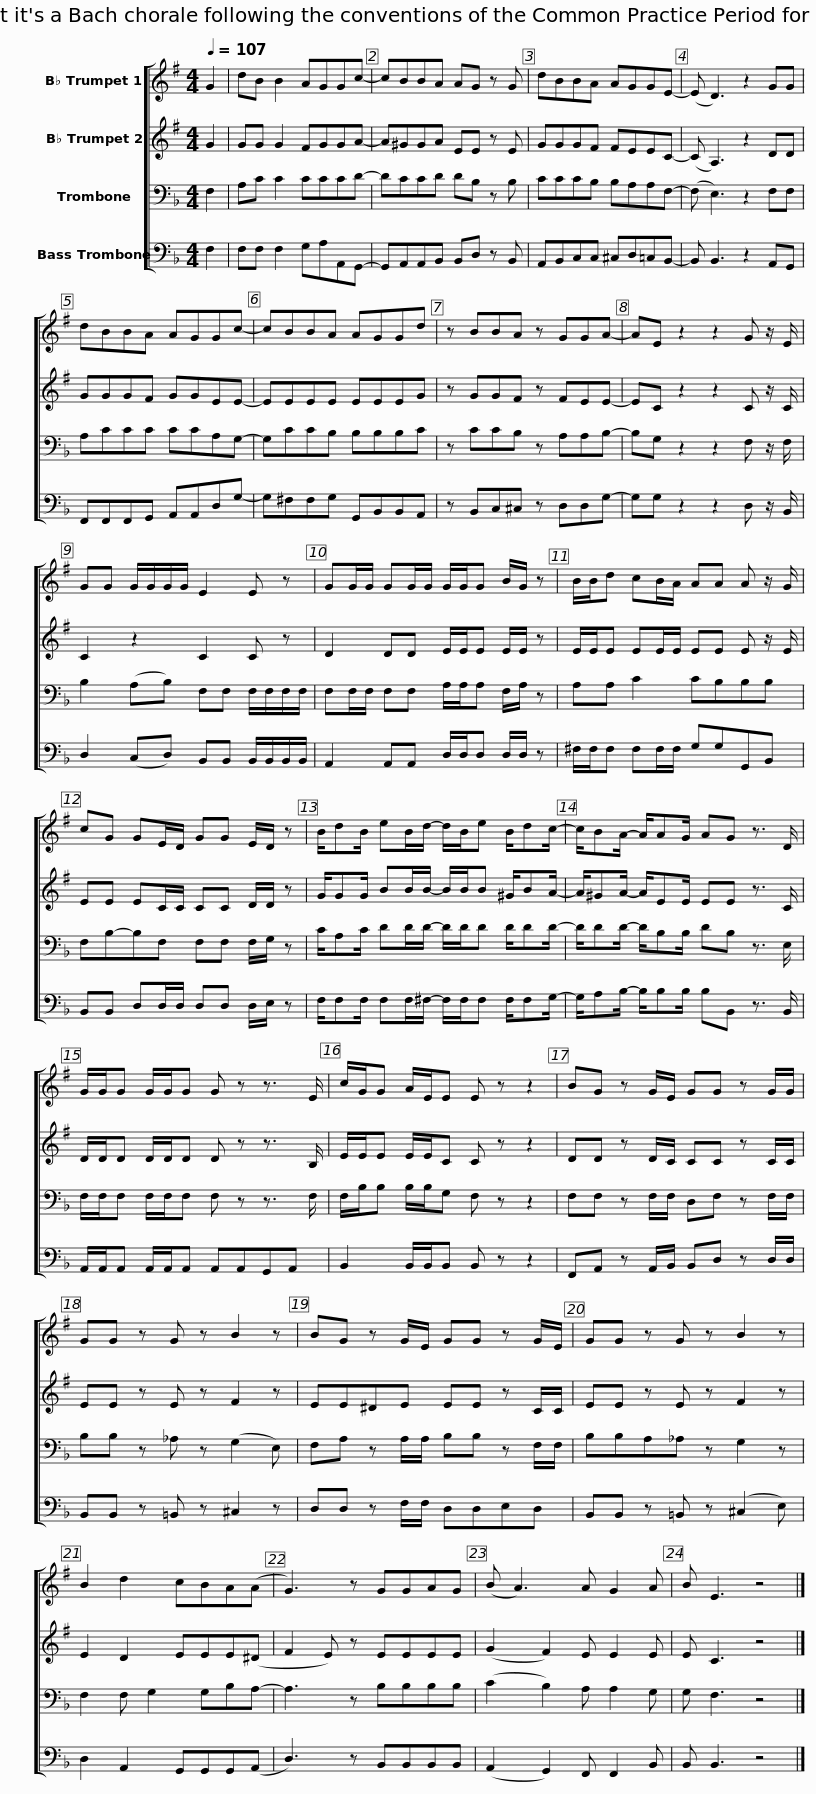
X:1
%%score [ 1 2 3 4 ]
L:1/8
Q:1/4=107
M:4/4
I:linebreak $
K:F
V:1 treble transpose=-2
V:2 treble transpose=-2
V:3 bass
V:4 bass
V:1
[K:G] G2 | dB B2 AGGc- | cBBA AG z G | dBBA AGGE- |$ (E D3) z2 GG | %5
 dBBA AGGc- | cBBA AGGd | z BBA z GGA- | AE z2 z2 G z/ E/ |$ GG G/G/G/G/ E2 E z | %10
 GG/G/ GG/G/ G/G/G B/G/ z | B/B/d cB/A/ AA A z/ G/ |$ cG GE/D/ GG E/D/ z | B/dB/ eB/d/- d/B/e B/dc/- | c/BA/- A/AG/ AG z3/2 D/ |$ %15
 G/G/G G/G/G G z z3/2 E/ | c/G/G A/E/E E z z2 | BG z G/E/ GG z G/G/ | GG z G z B2 z |$ BG z G/E/ GG z G/E/ | %20
 GG z G z B2 z | B2 d2 cBA(A | G3) z GGAG | (B A3) A G2 A |$ B E3 z4 |] %25
V:2
[K:G] G2 | GG G2 FGGA- | A^GGA EE z E | GGGF FEEC- |$ (C A,3) z2 DD | %5
 GGGF GGEE- | EEEE EEEG | z GGF z FEE- | EC z2 z2 C z/ C/ |$ C2 z2 C2 C z | %10
 D2 DD E/E/E E/E/ z | E/E/E EE/E/ EE E z/ E/ |$ EE EC/C/ CC D/D/ z | G/GG/ BB/B/- B/B/B ^G/BA/- | A/^GA/- A/EE/ EE z3/2 C/ |$ %15
 D/D/D D/D/D D z z3/2 B,/ | E/E/E E/E/C C z z2 | DD z D/C/ CC z C/C/ | EE z E z F2 z |$ EE^DE EE z C/C/ | %20
 EE z E z F2 z | E2 D2 EEE(^D | F2 E) z EEEE | (G2 F2) E E2 E |$ E C3 z4 |] %25
V:3
 F,2 | A,C C2 CCCD- | DCCD DB, z B, | CCCB, B,A,A,F,- |$ (F, E,3) z2 F,F, | %5
 A,CCC CCA,G,- | G,CCB, B,B,B,C | z CCB, z A,A,B,- | B,G, z2 z2 F, z/ F,/ |$ B,2 (A,B,) F,F, F,/F,/F,/F,/ | %10
 F,F,/F,/ F,F, A,/A,/A, F,/A,/ z | A,A, C2 CB,B,B, |$ F,B,-B,F, F,F, F,/G,/ z | C/A,C/ DD/D/- D/D/D D/DD/- | D/DD/- D/B,B,/ DB, z3/2 E,/ |$ %15
 F,/F,/F, F,/F,/F, F, z z3/2 F,/ | F,/B,/B, B,/B,/G, F, z z2 | F,F, z F,/F,/ D,F, z F,/F,/ | B,B, z _A, z (G,2 E,) |$ F,A, z A,/A,/ B,B, z F,/F,/ | %20
 B,B,A,_A, z G,2 z | F,2 F, G,2 G,B,A,- | A,3 z B,B,B,B, | (C2 B,2) A, A,2 G, |$ G, F,3 z4 |] %25
V:4
 F,2 | F,F, F,2 G,A,A,,G,,- | G,,A,,A,,B,, B,,D, z B,, | A,,B,,C,C, ^C,D,=C,B,,- |$ B,, B,,3 z2 A,,G,, | %5
 F,,F,,F,,G,, A,,A,,D,G,- | G,^F,F,G, G,,B,,B,,A,, | z B,,C,^C, z D,D,G,- | G,G, z2 z2 D, z/ B,,/ |$ D,2 (C,D,) B,,B,, B,,/B,,/B,,/B,,/ | %10
 A,,2 A,,A,, D,/D,/D, D,/D,/ z | ^F,/F,/F, F,F,/F,/ G,G,G,,B,, |$ B,,B,, D,D,/D,/ D,D, D,/E,/ z | F,/F,F,/ F,F,/^F,/- F,/F,/F, F,/F,G,/- | G,/A,B,/- B,/B,B,/ B,B,, z3/2 B,,/ |$ %15
 A,,/A,,/A,, A,,/A,,/A,, A,,A,,G,,A,, | B,,2 B,,/B,,/B,, B,, z z2 | F,,A,, z A,,/B,,/ B,,D, z D,/D,/ | B,,B,, z =B,, z ^C,2 z |$ D,D, z F,/F,/ D,D,E,D, | %20
 B,,B,, z =B,, z (^C,2 E,) | D,2 A,,2 G,,G,,G,,(A,, | D,3) z B,,B,,B,,B,, | (A,,2 G,,2) F,, F,,2 B,, |$ B,, B,,3 z4 |] %25
